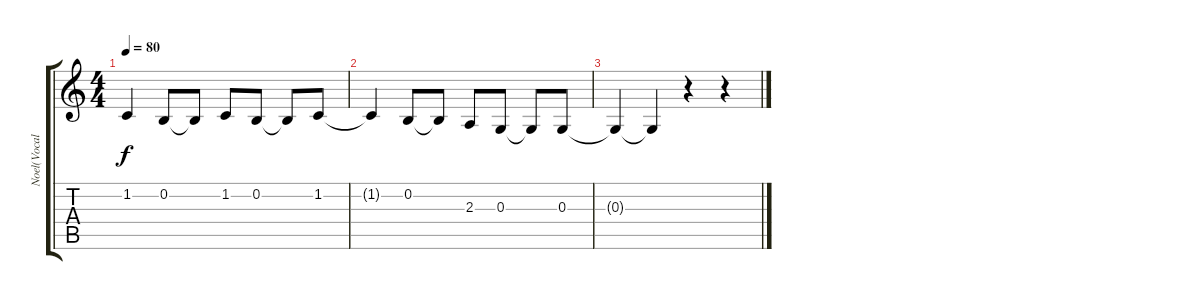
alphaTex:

\track ("Noel(Vocal)" "Noel(Vocal") {instrument oboe}
\staff {score tabs}
\tuning (E4 B3 G3 D3 A2 E2) {hide}
\ts (4 4)
\tempo 80
\clef g2
\ks c
1.2{t}.4{dy f} 0.2.8 0.2{t}.8 1.2.8 0.2.8 0.2{t}.8 1.2.8 |
1.2{t}.4 0.2.8 0.2{t}.8 2.3.8 0.3.8 0.3{t}.8 0.3.8 |
0.3{t}.4 0.3{t}.4 r.4 r.4
